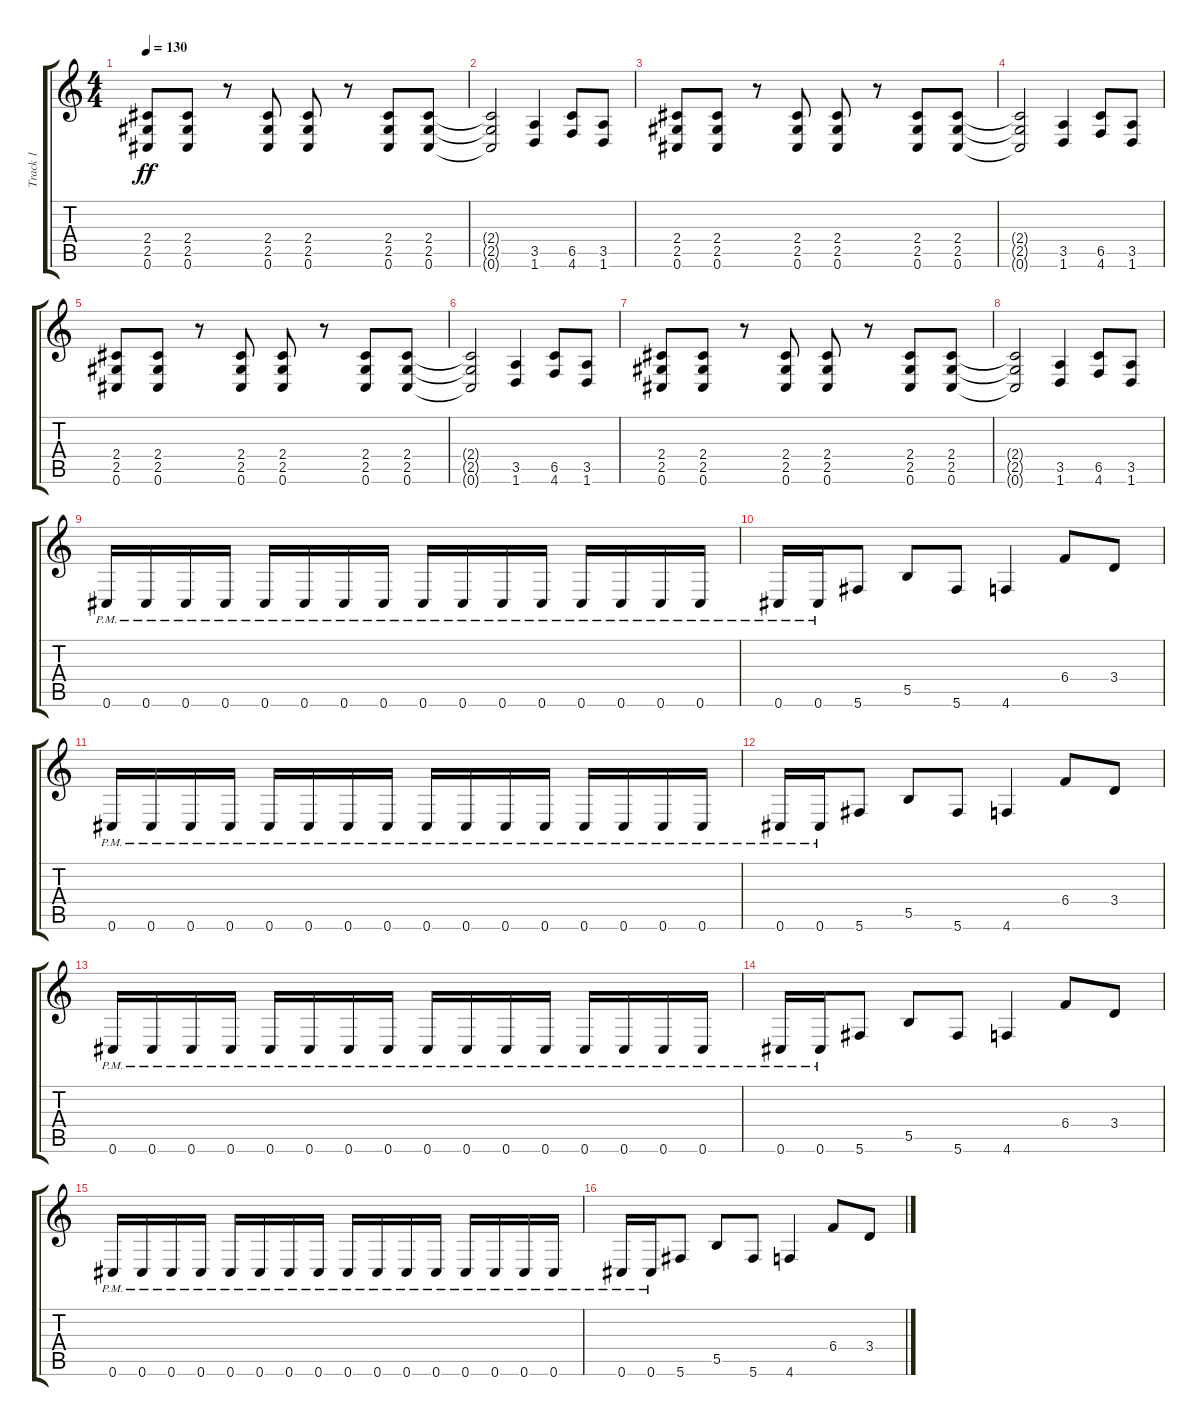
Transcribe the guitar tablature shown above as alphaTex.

\track ("Track 1" "Track 1") {instrument distortionguitar}
\staff {score tabs}
\tuning (Db4 Ab3 E3 B2 Gb2 Db2) {hide}
\ts (4 4)
\tempo 130
\clef g2
\ks c
(2.4 2.5 0.6).8{dy ff} (2.4 2.5 0.6).8 r.8 (2.4 2.5 0.6).8 (2.4 2.5 0.6).8 r.8 (2.4 2.5 0.6).8 (2.4 2.5 0.6).8 |
(2.4{t} 2.5{t} 0.6{t}).2 (3.5 1.6).4 (6.5 4.6).8 (3.5 1.6).8 |
(2.4 2.5 0.6).8 (2.4 2.5 0.6).8 r.8 (2.4 2.5 0.6).8 (2.4 2.5 0.6).8 r.8 (2.4 2.5 0.6).8 (2.4 2.5 0.6).8 |
(2.4{t} 2.5{t} 0.6{t}).2 (3.5 1.6).4 (6.5 4.6).8 (3.5 1.6).8 |
(2.4 2.5 0.6).8 (2.4 2.5 0.6).8 r.8 (2.4 2.5 0.6).8 (2.4 2.5 0.6).8 r.8 (2.4 2.5 0.6).8 (2.4 2.5 0.6).8 |
(2.4{t} 2.5{t} 0.6{t}).2 (3.5 1.6).4 (6.5 4.6).8 (3.5 1.6).8 |
(2.4 2.5 0.6).8 (2.4 2.5 0.6).8 r.8 (2.4 2.5 0.6).8 (2.4 2.5 0.6).8 r.8 (2.4 2.5 0.6).8 (2.4 2.5 0.6).8 |
(2.4{t} 2.5{t} 0.6{t}).2 (3.5 1.6).4 (6.5 4.6).8 (3.5 1.6).8 |
0.6{pm}.16 0.6{pm}.16 0.6{pm}.16 0.6{pm}.16 0.6{pm}.16 0.6{pm}.16 0.6{pm}.16 0.6{pm}.16 0.6{pm}.16 0.6{pm}.16 0.6{pm}.16 0.6{pm}.16 0.6{pm}.16 0.6{pm}.16 0.6{pm}.16 0.6{pm}.16 |
0.6{pm}.16 0.6{pm}.16 5.6.8 5.5.8 5.6.8 4.6.4 6.4.8 3.4.8 |
0.6{pm}.16 0.6{pm}.16 0.6{pm}.16 0.6{pm}.16 0.6{pm}.16 0.6{pm}.16 0.6{pm}.16 0.6{pm}.16 0.6{pm}.16 0.6{pm}.16 0.6{pm}.16 0.6{pm}.16 0.6{pm}.16 0.6{pm}.16 0.6{pm}.16 0.6{pm}.16 |
0.6{pm}.16 0.6{pm}.16 5.6.8 5.5.8 5.6.8 4.6.4 6.4.8 3.4.8 |
0.6{pm}.16 0.6{pm}.16 0.6{pm}.16 0.6{pm}.16 0.6{pm}.16 0.6{pm}.16 0.6{pm}.16 0.6{pm}.16 0.6{pm}.16 0.6{pm}.16 0.6{pm}.16 0.6{pm}.16 0.6{pm}.16 0.6{pm}.16 0.6{pm}.16 0.6{pm}.16 |
0.6{pm}.16 0.6{pm}.16 5.6.8 5.5.8 5.6.8 4.6.4 6.4.8 3.4.8 |
0.6{pm}.16 0.6{pm}.16 0.6{pm}.16 0.6{pm}.16 0.6{pm}.16 0.6{pm}.16 0.6{pm}.16 0.6{pm}.16 0.6{pm}.16 0.6{pm}.16 0.6{pm}.16 0.6{pm}.16 0.6{pm}.16 0.6{pm}.16 0.6{pm}.16 0.6{pm}.16 |
0.6{pm}.16 0.6{pm}.16 5.6.8 5.5.8 5.6.8 4.6.4 6.4.8 3.4.8
